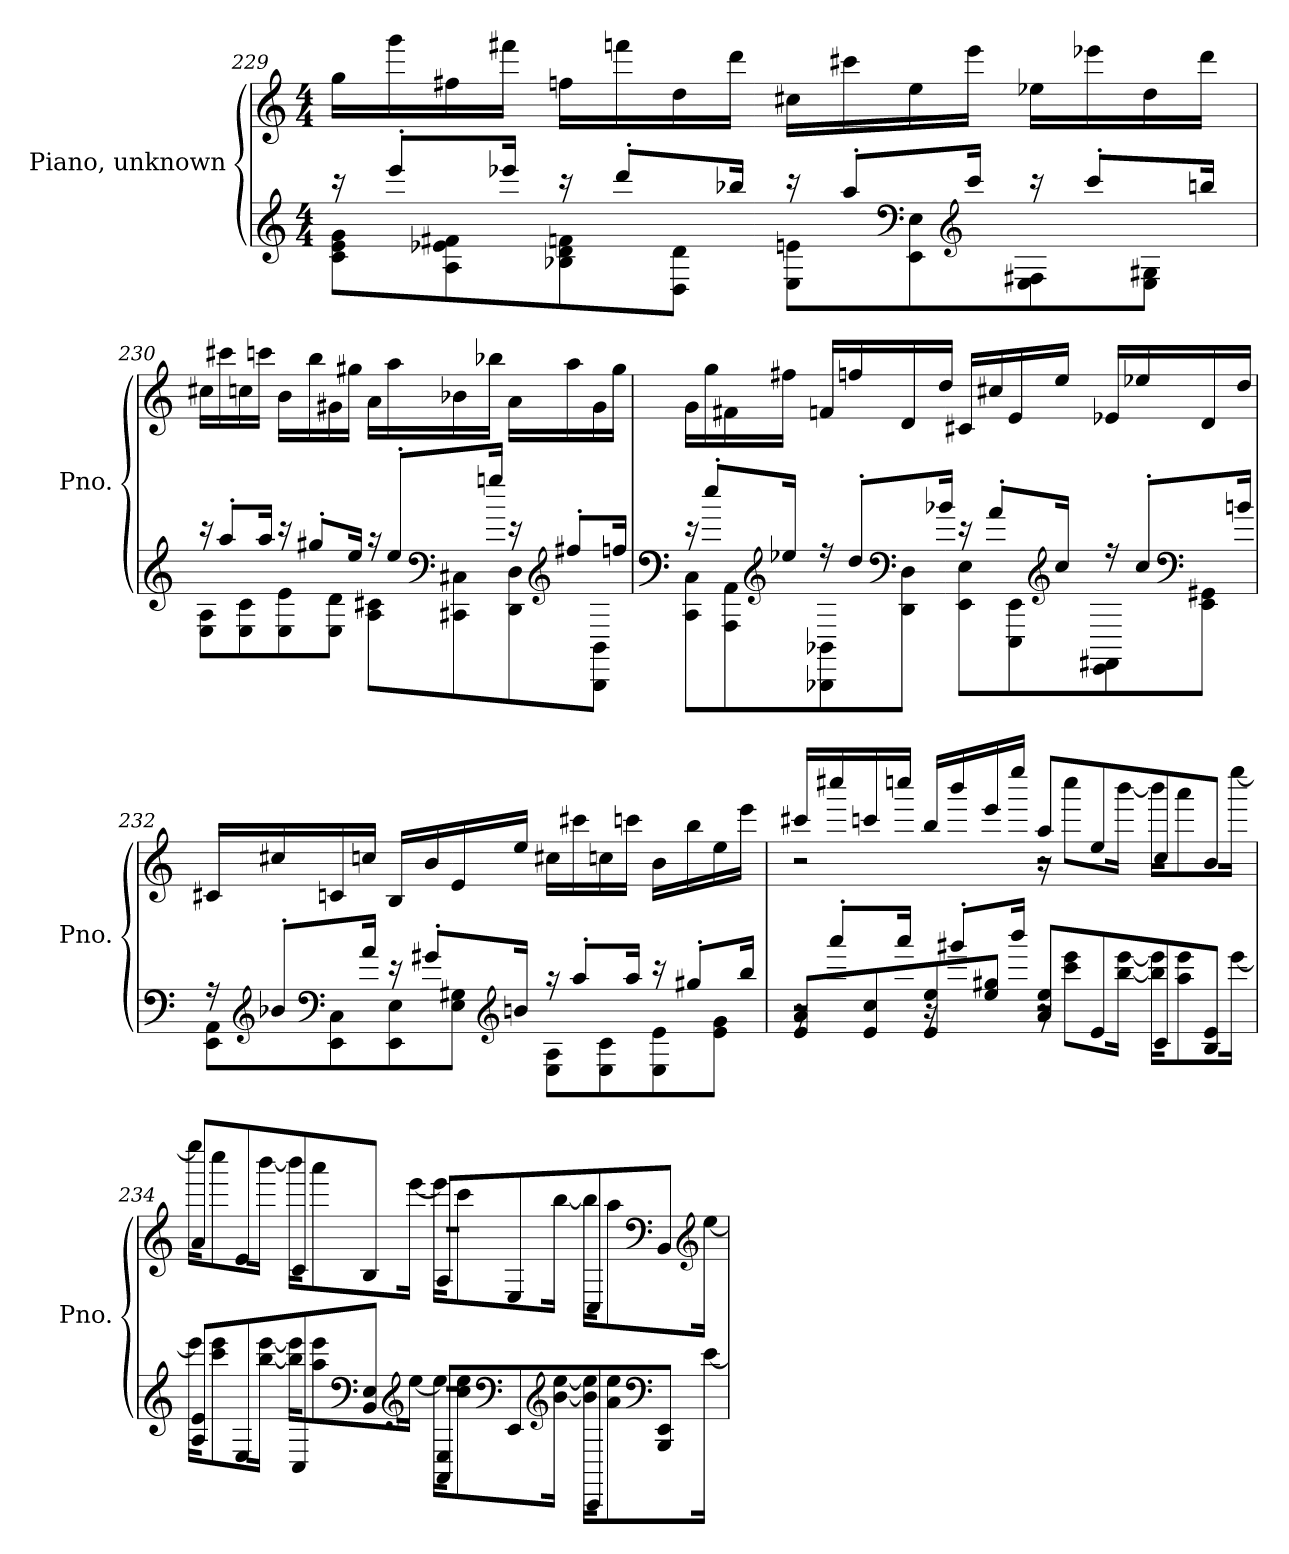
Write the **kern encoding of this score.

**kern	**kern
*part1	*part1
*staff2	*staff1
*I"Piano, unknown	*
*I'Pno.	*
!!LO:PB:g=z
*clefG2	*clefG2
*k[]	*k[]
*M4/4	*M4/4
=229	=229
*^	*
16r	8c\ 8e\ 8g\L	16gg\LL
8eee'/L	.	16ggg\
.	8A\ 8e-X\ 8f#X\	16ff#X\
16eee-X/Jk	.	16fff#X\JJ
16r	8B-X\ 8d\ 8fn\	16ffn\LL
8ddd'/L	.	16fffn\
.	8D\ 8d\J	16dd\
16bb-X/Jk	.	16ddd\JJ
16r	8E\ 8en\L	16cc#X\LL
8aa'/L	.	16ccc#X\
*clefF4	*	*
.	8EE\ 8E\	16ee\
*clefG2	*	*
16ccc/Jk	.	16eee\JJ
16r	8E\ 8F#X\	16ee-X\LL
8ccc'/L	.	16eee-X\
.	8E\ 8G#X\J	16dd\
16bbn/Jk	.	16ddd\JJ
!!LO:LB:g=z
=230	=230	=230
16r	8E\ 8A\L	16cc#X\LL
8aa'/L	.	16ccc#X\
.	8E\ 8c\	16ccn\
16aa/Jk	.	16cccn\JJ
16r	8E\ 8e\	16b\LL
8gg#X'/L	.	16bb\
.	8E\ 8d\J	16g#X\
16ee/Jk	.	16gg#X\JJ
16r	8A\ 8c#X\L	16a\LL
8ee'/L	.	16aa\
*clefF4	*	*
.	8CC#X\ 8C#X\	16b-X\
16ggn/Jk	.	16bb-X\JJ
16r	8DD\ 8D\	16a\LL
*clefG2	*	*
8ff#X'/L	.	16aa\
.	8BBB\ 8BB\J	16g#\
16ffn/Jk	.	16gg#\JJ
!!LO:LB:g=z
=231	=231	=231
*clefF4	*	*
16r	8CC\ 8C\L	16g\LL
8ee'/L	.	16gg\
.	8AAA\ 8AA\	16f#X\
*clefG2	*	*
16ee-X/Jk	.	16ff#X\JJ
16r	8BBB-X\ 8BB-X\	16fn/LL
8dd'/L	.	16ffn/
*clefF4	*	*
.	8DD\ 8D\J	16d/
16b-X/Jk	.	16dd/JJ
16r	8EE\ 8E\L	16c#X/LL
8a'/L	.	16cc#X/
.	8EEE\ 8EE\	16e/
*clefG2	*	*
16cc/Jk	.	16ee/JJ
16r	8EE\ 8FF#X\	16e-X/LL
8cc'/L	.	16ee-X/
*clefF4	*	*
.	8EE\ 8GG#X\J	16d/
16bn/Jk	.	16dd/JJ
!!LO:LB:g=z
=232	=232	=232
16r	8EE\ 8AA\L	16c#X/LL
*clefG2	*	*
8b-X'/L	.	16cc#X/
*clefF4	*	*
.	8EE\ 8C\	16cn/
16a/Jk	.	16ccn/JJ
16r	8EE\ 8E\	16B/LL
8g#X'/L	.	16b/
.	8E\ 8G#X\J	16e/
*clefG2	*	*
16bn/Jk	.	16ee/JJ
16r	8E\ 8A\L	16cc#X\LL
8aa'/L	.	16ccc#X\
.	8E\ 8c\	16ccn\
16aa/Jk	.	16cccn\JJ
16r	8E\ 8e\	16b\LL
8gg#X'/L	.	16bb\
.	8e\ 8g#\J	16ee\
16bb/Jk	.	16eee\JJ
!!LO:LB:g=z
=233	=233	=233
*	*^	*^
*	*	*	*	*^
16r	2r	8e/ 8a/L	16ccc#X/LL	2r	2r
8aaa'/L	.	.	16cccc#X/	.	.
.	.	8e/ 8cc/	16cccn/	.	.
16aaa/Jk	.	.	16ccccn/JJ	.	.
16r	.	8e/ 8ee/	16bb/LL	.	.
8ggg#X'/L	.	.	16bbb/	.	.
.	.	8ee/ 8gg#X/J	16eee/	.	.
16bbb/Jk	.	.	16eeee/JJ	.	.
2r	16r	8a/ 8ee/L	2r	16r	8aa/L
.	8ccc\ 8eee\L	.	.	8cccc\L	.
.	.	8e/	.	.	8ee/
.	[16bb\ [16eee\Jk	.	.	[16bbb\Jk	.
.	16bb\] 16eee\]KL	8c/	.	16bbb\KL]	8cc/
.	8aa\ 8eee\	.	.	8aaa\	.
.	.	8B/ 8e/J	.	.	8b/J
.	[16eee\Jk	.	.	[16eeee\Jk	.
!!LO:LB:g=z	!!	!!
=234	=234	=234	=234	=234	=234
1r	16eee\KL]	8A/ 8e/L	1r	16eeee\KL]	8a/L
.	8ccc\ 8eee\	.	.	8cccc\	.
.	.	8E/	.	.	8e/
.	[16bb\ [16eee\Jk	.	.	[16bbb\Jk	.
.	16bb\] 16eee\]KL	8C/	.	16bbb\KL]	8c/
.	8aa\ 8eee\	.	.	8aaa\	.
*clefF4	*	*	*	*	*
.	.	8BB/ 8E/J	.	.	8B/J
*clefG2	*	*	*	*	*
.	[16ee\Jk	.	.	[16eee\Jk	.
.	16ee\KL]	8AA/ 8E/L	.	16eee\KL]	8A/L
.	8cc\ 8ee\	.	.	8ccc\	.
*clefF4	*	*	*	*	*
.	.	8EE/	.	.	8E/
*clefG2	*	*	*	*	*
.	[16b\ [16ee\Jk	.	.	[16bb\Jk	.
.	16b\] 16ee\]KL	8CC/	.	16bb\KL]	8C/
.	8a\ 8ee\	.	.	8aa\	.
*clefF4	*	*	*clefF4	*	*
.	.	8BBB/ 8EE/J	.	.	8BB/J
*	*	*	*clefG2	*	*
.	[16e\Jk	.	.	[16ee\Jk	.
*v	*v	*v	*	*	*
*	*v	*v	*v
=	=
*-	*-
